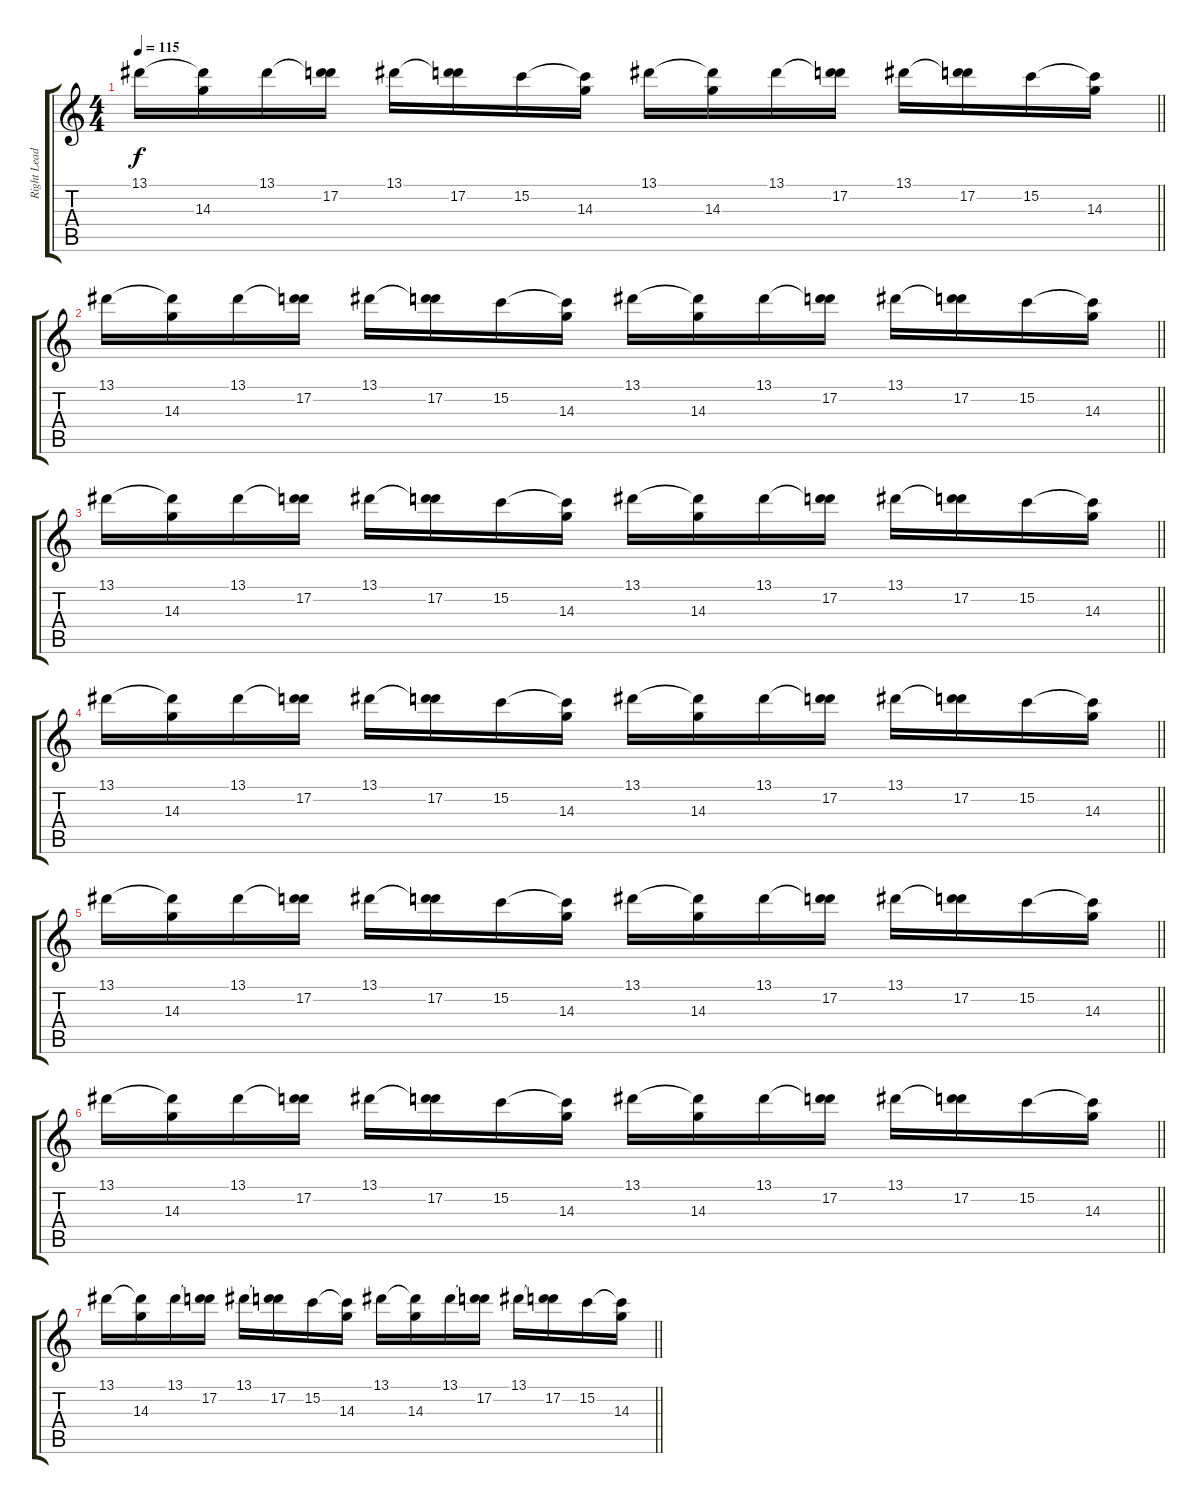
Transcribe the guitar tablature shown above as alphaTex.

\track ("Right Lead 1" "Right Lead") {instrument distortionguitar}
\staff {score tabs}
\tuning (D4 A3 F3 C3 G2 C2) {hide}
\ts (4 4)
\tempo 115
\clef g2
\barLineRight lightlight
\ks c
13.1.16{dy f} (13.1{t} 14.3).16 13.1.16 (13.1{t} 17.2).16 13.1.16 (13.1{t} 17.2).16 15.2.16 (15.2{t} 14.3).16 13.1.16 (13.1{t} 14.3).16 13.1.16 (13.1{t} 17.2).16 13.1.16 (13.1{t} 17.2).16 15.2.16 (15.2{t} 14.3).16 |
\section ("" "")
\barLineRight lightlight
13.1.16 (13.1{t} 14.3).16 13.1.16 (13.1{t} 17.2).16 13.1.16 (13.1{t} 17.2).16 15.2.16 (15.2{t} 14.3).16 13.1.16 (13.1{t} 14.3).16 13.1.16 (13.1{t} 17.2).16 13.1.16 (13.1{t} 17.2).16 15.2.16 (15.2{t} 14.3).16 |
\barLineRight lightlight
13.1.16 (13.1{t} 14.3).16 13.1.16 (13.1{t} 17.2).16 13.1.16 (13.1{t} 17.2).16 15.2.16 (15.2{t} 14.3).16 13.1.16 (13.1{t} 14.3).16 13.1.16 (13.1{t} 17.2).16 13.1.16 (13.1{t} 17.2).16 15.2.16 (15.2{t} 14.3).16 |
\barLineRight lightlight
13.1.16 (13.1{t} 14.3).16 13.1.16 (13.1{t} 17.2).16 13.1.16 (13.1{t} 17.2).16 15.2.16 (15.2{t} 14.3).16 13.1.16 (13.1{t} 14.3).16 13.1.16 (13.1{t} 17.2).16 13.1.16 (13.1{t} 17.2).16 15.2.16 (15.2{t} 14.3).16 |
\barLineRight lightlight
13.1.16 (13.1{t} 14.3).16 13.1.16 (13.1{t} 17.2).16 13.1.16 (13.1{t} 17.2).16 15.2.16 (15.2{t} 14.3).16 13.1.16 (13.1{t} 14.3).16 13.1.16 (13.1{t} 17.2).16 13.1.16 (13.1{t} 17.2).16 15.2.16 (15.2{t} 14.3).16 |
\barLineRight lightlight
13.1.16 (13.1{t} 14.3).16 13.1.16 (13.1{t} 17.2).16 13.1.16 (13.1{t} 17.2).16 15.2.16 (15.2{t} 14.3).16 13.1.16 (13.1{t} 14.3).16 13.1.16 (13.1{t} 17.2).16 13.1.16 (13.1{t} 17.2).16 15.2.16 (15.2{t} 14.3).16 |
\barLineRight lightlight
13.1.16 (13.1{t} 14.3).16 13.1.16 (13.1{t} 17.2).16 13.1.16 (13.1{t} 17.2).16 15.2.16 (15.2{t} 14.3).16 13.1.16 (13.1{t} 14.3).16 13.1.16 (13.1{t} 17.2).16 13.1.16 (13.1{t} 17.2).16 15.2.16 (15.2{t} 14.3).16
